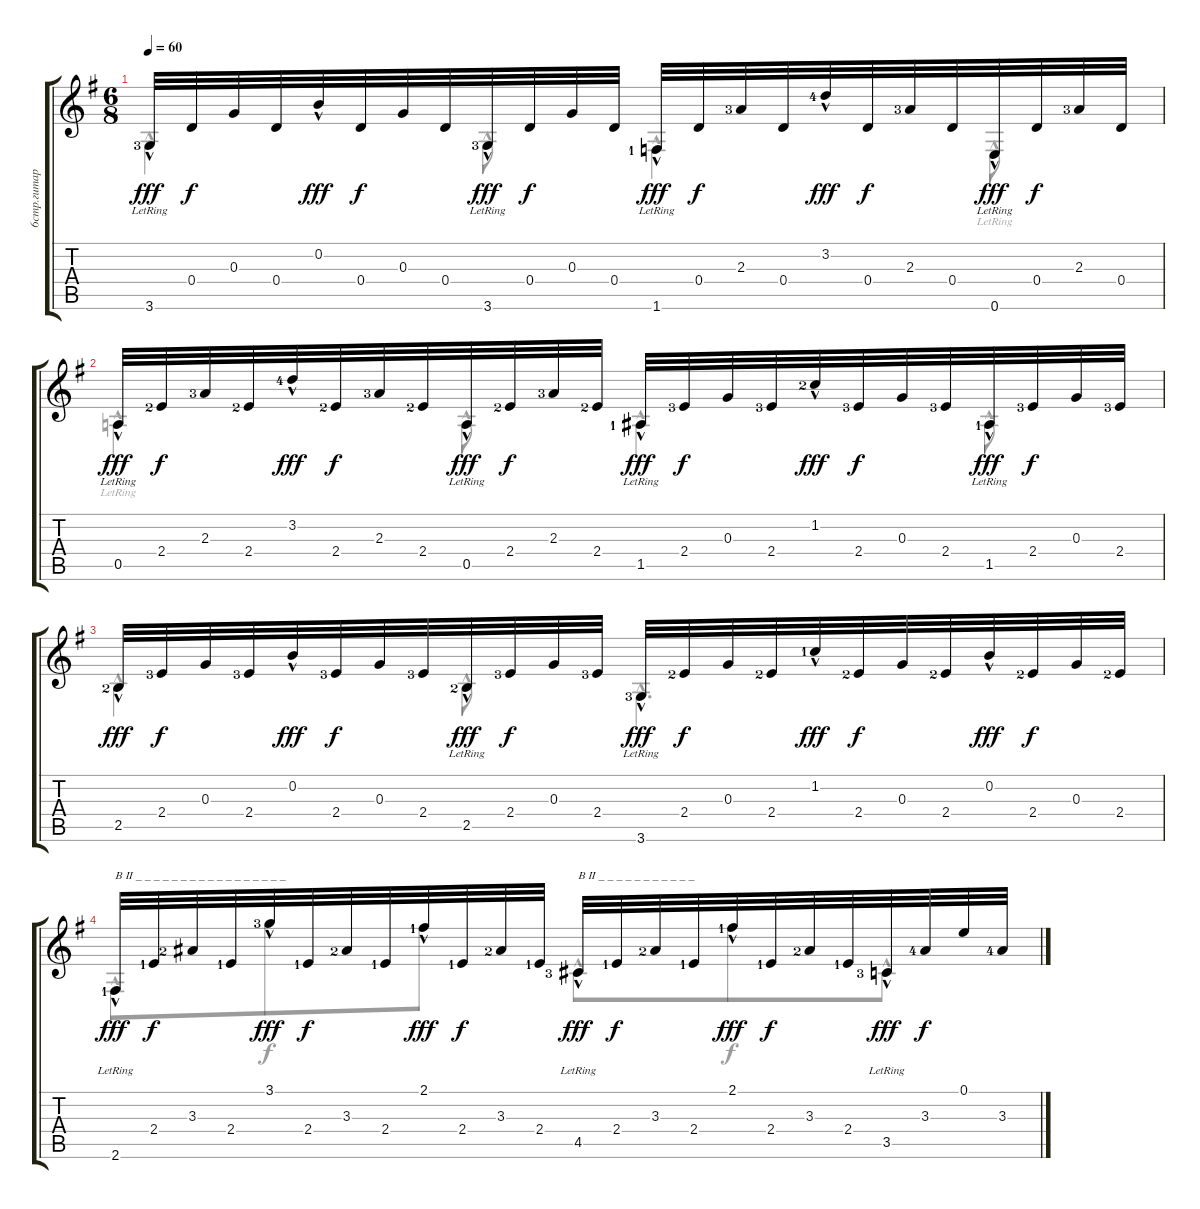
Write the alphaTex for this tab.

\track ("6стр.гитара" "6стр.гитар") {instrument acousticguitarnylon}
\staff {score tabs}
\tuning (E4 B3 G3 D3 A2 E2) {hide}
\voice
\ts (6 8)
\tempo 60
\clef g2
\ks eminor
3.6{hac lr lf 4}.32{dy fff} 0.4.32{dy f} 0.3.32 0.4.32 0.2{hac}.32{dy fff} 0.4.32{dy f} 0.3.32 0.4.32 3.6{hac lr lf 4}.32{dy fff} 0.4.32{dy f} 0.3.32 0.4.32 1.6{hac lr lf 2}.32{dy fff} 0.4.32{dy f} 2.3{lf 4}.32 0.4.32 3.2{hac lf 5}.32{dy fff} 0.4.32{dy f} 2.3{lf 4}.32 0.4.32 0.6{hac lr}.32{dy fff} 0.4.32{dy f} 2.3{lf 4}.32 0.4.32 |
0.5{hac lr}.32{dy fff} 2.4{lf 3}.32{dy f} 2.3{lf 4}.32 2.4{lf 3}.32 3.2{hac lf 5}.32{dy fff} 2.4{lf 3}.32{dy f} 2.3{lf 4}.32 2.4{lf 3}.32 0.5{hac lr}.32{dy fff} 2.4{lf 3}.32{dy f} 2.3{lf 4}.32 2.4{lf 3}.32 1.5{hac lr lf 2}.32{dy fff} 2.4{lf 4}.32{dy f} 0.3.32 2.4{lf 4}.32 1.2{hac lf 3}.32{dy fff} 2.4{lf 4}.32{dy f} 0.3.32 2.4{lf 4}.32 1.5{hac lr lf 2}.32{dy fff} 2.4{lf 4}.32{dy f} 0.3.32 2.4{lf 4}.32 |
2.5{hac lf 3}.32{dy fff} 2.4{lf 4}.32{dy f} 0.3.32 2.4{lf 4}.32 0.2{hac}.32{dy fff} 2.4{lf 4}.32{dy f} 0.3.32 2.4{lf 4}.32 2.5{hac lr lf 3}.32{dy fff} 2.4{lf 4}.32{dy f} 0.3.32 2.4{lf 4}.32 3.6{hac lr lf 4}.32{dy fff} 2.4{lf 3}.32{dy f} 0.3.32 2.4{lf 3}.32 1.2{hac lf 2}.32{dy fff} 2.4{lf 3}.32{dy f} 0.3.32 2.4{lf 3}.32 0.2{hac}.32{dy fff} 2.4{lf 3}.32{dy f} 0.3.32 2.4{lf 3}.32 |
2.6{hac lr lf 2}.32{txt "B II _ _ _ _ _ _ _ _ _ _ _ _ _ _ _ _ _ " dy fff} 2.4{lf 2}.32{dy f} 3.3{lf 3}.32 2.4{lf 2}.32 3.1{hac lf 4}.32{dy fff} 2.4{lf 2}.32{dy f} 3.3{lf 3}.32 2.4{lf 2}.32 2.1{hac lf 2}.32{dy fff} 2.4{lf 2}.32{dy f} 3.3{lf 3}.32 2.4{lf 2}.32 4.5{hac lr lf 4}.32{txt "B II _ _ _ _ _ _ _ _ _ _ _" dy fff} 2.4{lf 2}.32{dy f} 3.3{lf 3}.32 2.4{lf 2}.32 2.1{hac lf 2}.32{dy fff} 2.4{lf 2}.32{dy f} 3.3{lf 3}.32 2.4{lf 2}.32 3.5{hac lr lf 4}.32{dy fff} 3.3{lf 5}.32{dy f} 0.1.32 3.3{lf 5}.32
\voice
\clef g2
\ottava regular
\simile none
\ks eminor
3.6{hac}.4{dy fff} 3.6{hac}.8 1.6{hac}.4 0.6{hac lr}.8 |
0.5{hac lr}.4 0.5{hac}.8 1.5{hac}.4 1.5{hac}.8 |
2.5{hac}.4 2.5{hac}.8 3.6{hac}.4{d} |
2.6{hac}.8 3.1.8{dy f} 2.1.8 4.5{hac}.8{dy fff} 2.1.8{dy f} 3.5{hac}.8{dy fff}
